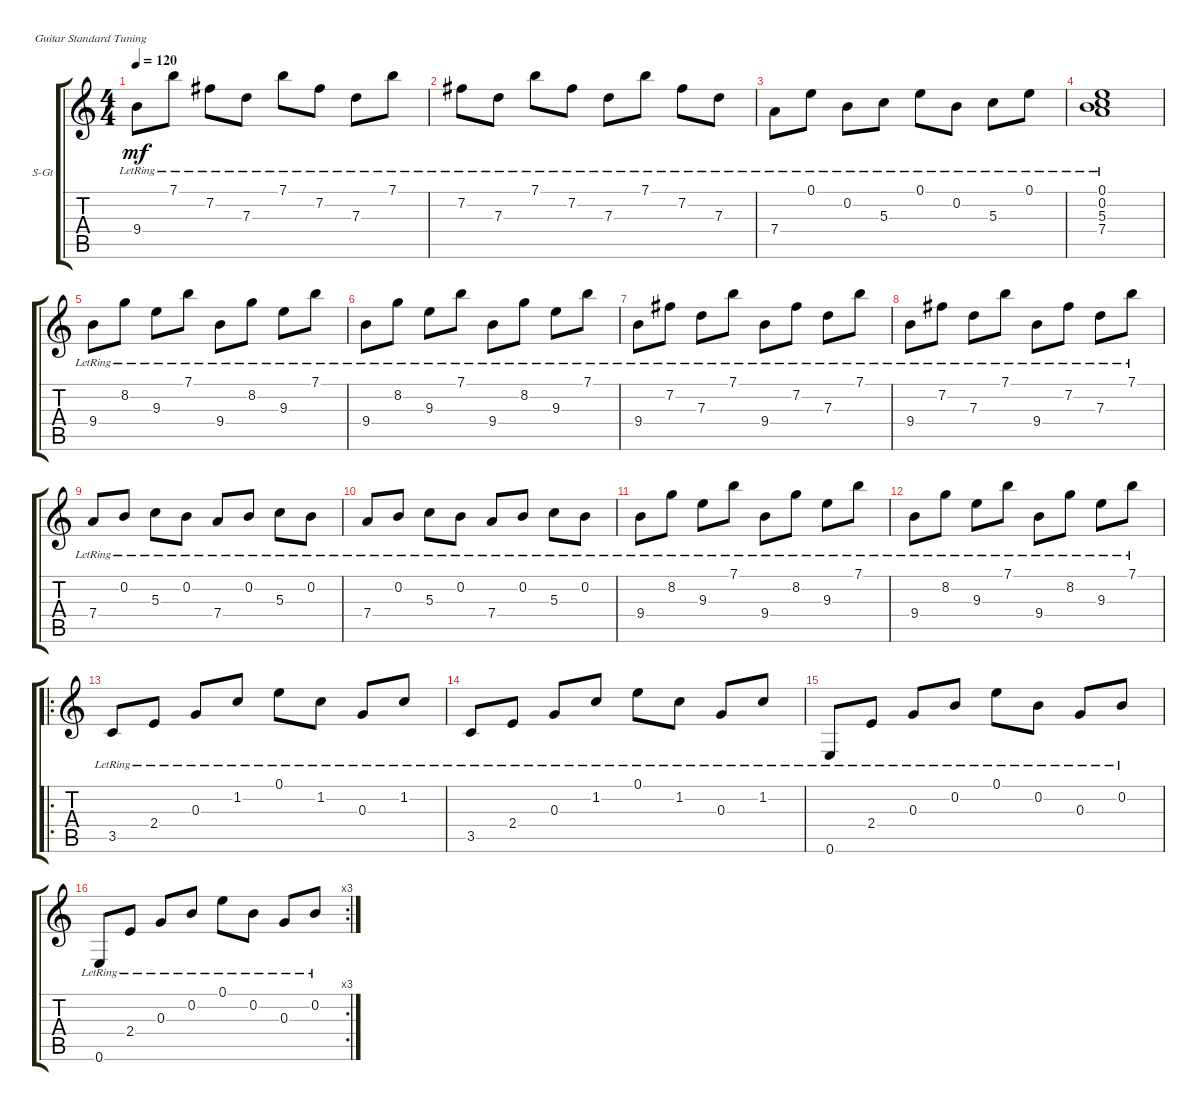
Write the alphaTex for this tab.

\defaultSystemsLayout 4
\bracketExtendMode groupsimilarinstruments
\firstSystemTrackNameOrientation horizontal
\otherSystemsTrackNameOrientation horizontal
\track ("Steel Guitar" "S-Gt") {instrument acousticguitarsteel}
\staff {score tabs}
\tuning (E4 B3 G3 D3 A2 E2)
\ts (4 4)
\tempo 120
\clef g2
\ks c
9.4{lr}.8{dy mf} 7.1{lr}.8 7.2{lr}.8 7.3{lr}.8 7.1{lr}.8 7.2{lr}.8 7.3{lr}.8 7.1{lr}.8 |
7.2{lr}.8 7.3{lr}.8 7.1{lr}.8 7.2{lr}.8 7.3{lr}.8 7.1{lr}.8 7.2{lr}.8 7.3{lr}.8 |
7.4{lr}.8 0.1{lr}.8 0.2{lr}.8 5.3{lr}.8 0.1{lr}.8 0.2{lr}.8 5.3{lr}.8 0.1{lr}.8 |
(0.2{lr} 7.4 5.3 0.1).1 |
9.4{lr}.8 8.2{lr}.8 9.3{lr}.8 7.1{lr}.8 9.4{lr}.8 8.2{lr}.8 9.3{lr}.8 7.1{lr}.8 |
9.4{lr}.8 8.2{lr}.8 9.3{lr}.8 7.1{lr}.8 9.4{lr}.8 8.2{lr}.8 9.3{lr}.8 7.1{lr}.8 |
9.4{lr}.8 7.2{lr}.8 7.3{lr}.8 7.1{lr}.8 9.4{lr}.8 7.2{lr}.8 7.3{lr}.8 7.1{lr}.8 |
9.4{lr}.8 7.2{lr}.8 7.3{lr}.8 7.1{lr}.8 9.4{lr}.8 7.2{lr}.8 7.3{lr}.8 7.1{lr}.8 |
7.4{lr}.8 0.2{lr}.8 5.3{lr}.8 0.2{lr}.8 7.4{lr}.8 0.2{lr}.8 5.3{lr}.8 0.2{lr}.8 |
7.4{lr}.8 0.2{lr}.8 5.3{lr}.8 0.2{lr}.8 7.4{lr}.8 0.2{lr}.8 5.3{lr}.8 0.2{lr}.8 |
9.4{lr}.8 8.2{lr}.8 9.3{lr}.8 7.1{lr}.8 9.4{lr}.8 8.2{lr}.8 9.3{lr}.8 7.1{lr}.8 |
9.4{lr}.8 8.2{lr}.8 9.3{lr}.8 7.1{lr}.8 9.4{lr}.8 8.2{lr}.8 9.3{lr}.8 7.1{lr}.8 |
\ro
3.5{lr}.8 2.4{lr}.8 0.3{lr}.8 1.2{lr}.8 0.1{lr}.8 1.2{lr}.8 0.3{lr}.8 1.2{lr}.8 |
3.5{lr}.8 2.4{lr}.8 0.3{lr}.8 1.2{lr}.8 0.1{lr}.8 1.2{lr}.8 0.3{lr}.8 1.2{lr}.8 |
0.6{lr}.8 2.4{lr}.8 0.3{lr}.8 0.2{lr}.8 0.1{lr}.8 0.2{lr}.8 0.3{lr}.8 0.2{lr}.8 |
\rc 3
0.6{lr}.8 2.4{lr}.8 0.3{lr}.8 0.2{lr}.8 0.1{lr}.8 0.2{lr}.8 0.3{lr}.8 0.2{lr}.8
